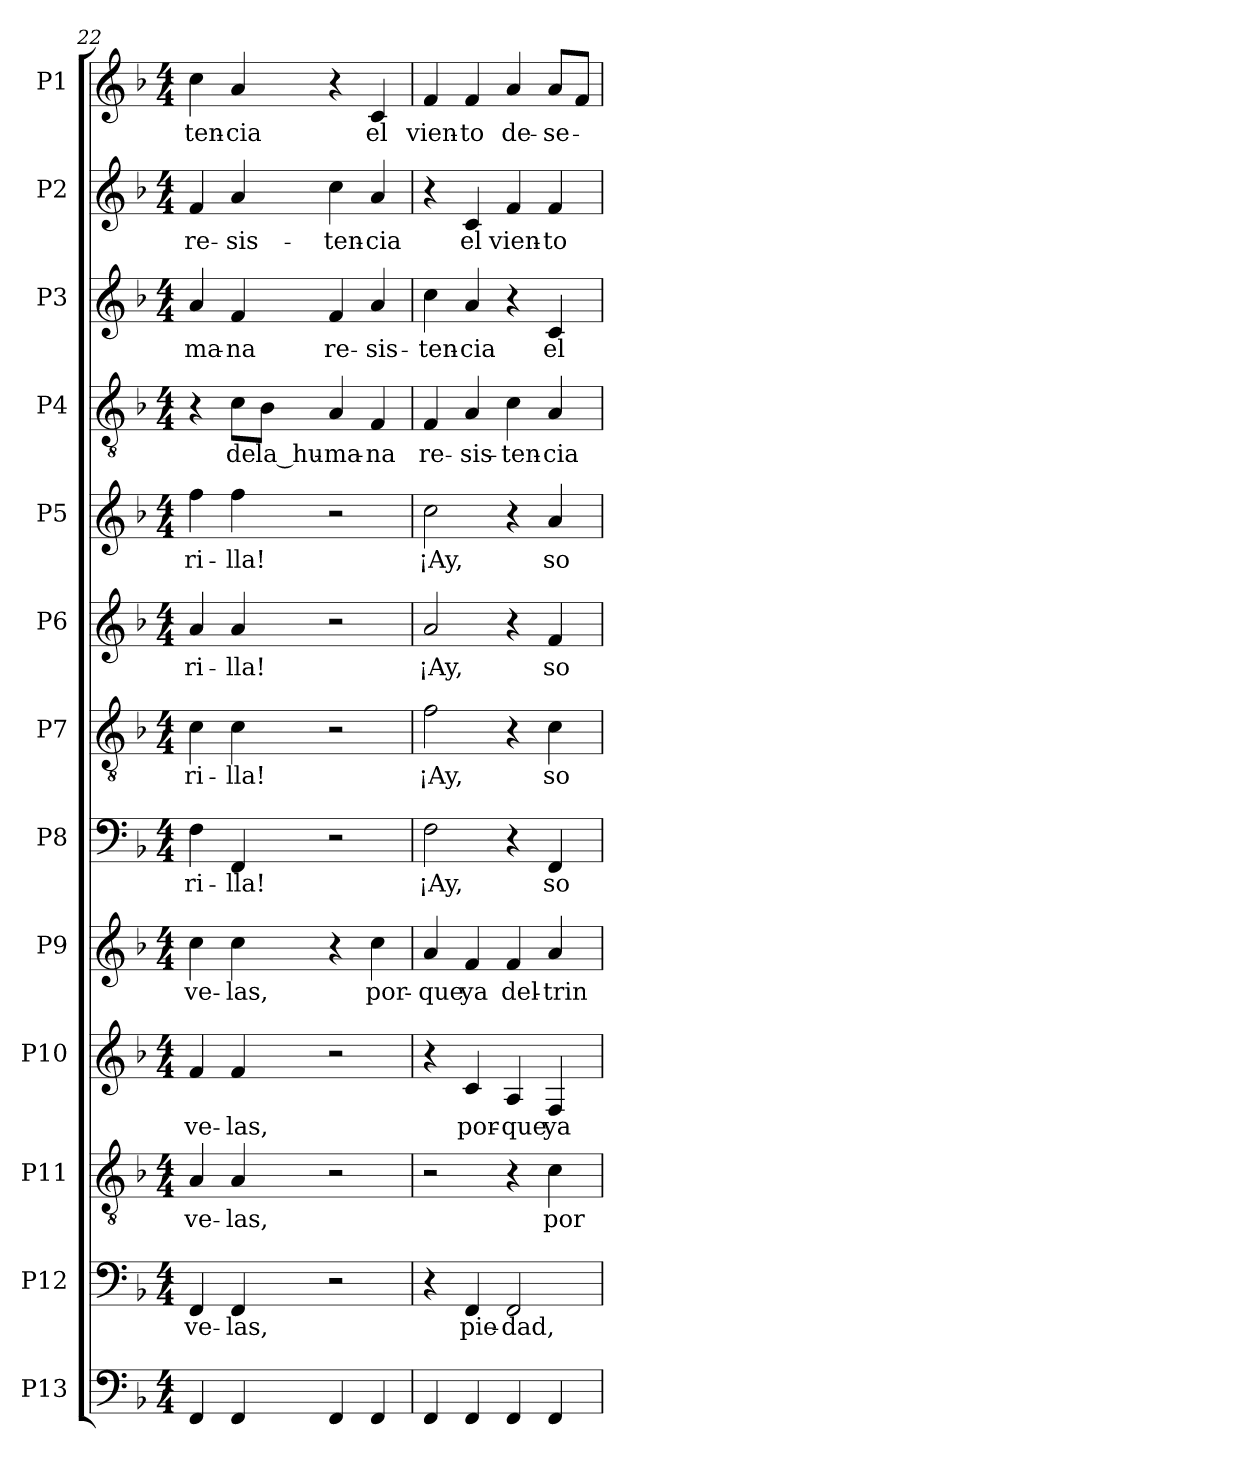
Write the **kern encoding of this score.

**kern	**kern	**text	**kern	**text	**kern	**text	**kern	**text	**kern	**text	**kern	**text	**kern	**text	**kern	**text	**kern	**text	**kern	**text	**kern	**text	**kern	**text
*part13	*part12	*part12	*part11	*part11	*part10	*part10	*part9	*part9	*part8	*part8	*part7	*part7	*part6	*part6	*part5	*part5	*part4	*part4	*part3	*part3	*part2	*part2	*part1	*part1
*staff13	*staff12	*staff12	*staff11	*staff11	*staff10	*staff10	*staff9	*staff9	*staff8	*staff8	*staff7	*staff7	*staff6	*staff6	*staff5	*staff5	*staff4	*staff4	*staff3	*staff3	*staff2	*staff2	*staff1	*staff1
*I"P13	*I"P12	*	*I"P11	*	*I"P10	*	*I"P9	*	*I"P8	*	*I"P7	*	*I"P6	*	*I"P5	*	*I"P4	*	*I"P3	*	*I"P2	*	*I"P1	*
*clefF4	*clefF4	*	*clefGv2	*	*clefG2	*	*clefG2	*	*clefF4	*	*clefGv2	*	*clefG2	*	*clefG2	*	*clefGv2	*	*clefG2	*	*clefG2	*	*clefG2	*
*	*	*	*ITrd7c12	*	*	*	*	*	*	*	*ITrd7c12	*	*	*	*	*	*ITrd7c12	*	*	*	*	*	*	*
*k[b-]	*k[b-]	*	*k[b-]	*	*k[b-]	*	*k[b-]	*	*k[b-]	*	*k[b-]	*	*k[b-]	*	*k[b-]	*	*k[b-]	*	*k[b-]	*	*k[b-]	*	*k[b-]	*
*F:	*F:	*	*F:	*	*F:	*	*F:	*	*F:	*	*F:	*	*F:	*	*F:	*	*F:	*	*F:	*	*F:	*	*F:	*
*M4/4	*M4/4	*	*M4/4	*	*M4/4	*	*M4/4	*	*M4/4	*	*M4/4	*	*M4/4	*	*M4/4	*	*M4/4	*	*M4/4	*	*M4/4	*	*M4/4	*
=22	=22	=22	=22	=22	=22	=22	=22	=22	=22	=22	=22	=22	=22	=22	=22	=22	=22	=22	=22	=22	=22	=22	=22	=22
!	!	!LO:LY:b:color=#000000	!	!	!	!	!	!	!	!	!	!	!	!	!	!	!	!	!	!	!	!	!	!
!	!	!	!	!LO:LY:b:color=#000000	!	!	!	!	!	!	!	!	!	!	!	!	!	!	!	!	!	!	!	!
!	!	!	!	!	!	!LO:LY:b:color=#000000	!	!	!	!	!	!	!	!	!	!	!	!	!	!	!	!	!	!
!	!	!	!	!	!	!	!	!LO:LY:b:color=#000000	!	!	!	!	!	!	!	!	!	!	!	!	!	!	!	!
!	!	!	!	!	!	!	!	!	!	!LO:LY:b:color=#000000	!	!	!	!	!	!	!	!	!	!	!	!	!	!
!	!	!	!	!	!	!	!	!	!	!	!	!LO:LY:b:color=#000000	!	!	!	!	!	!	!	!	!	!	!	!
!	!	!	!	!	!	!	!	!	!	!	!	!	!	!LO:LY:b:color=#000000	!	!	!	!	!	!	!	!	!	!
!	!	!	!	!	!	!	!	!	!	!	!	!	!	!	!	!LO:LY:b:color=#000000	!	!	!	!	!	!	!	!
!	!	!	!	!	!	!	!	!	!	!	!	!	!	!	!	!	!	!	!	!LO:LY:b:color=#000000	!	!	!	!
!	!	!	!	!	!	!	!	!	!	!	!	!	!	!	!	!	!	!	!	!	!	!LO:LY:b:color=#000000	!	!
!	!	!	!	!	!	!	!	!	!	!	!	!	!	!	!	!	!	!	!	!	!	!	!	!LO:LY:b:color=#000000
4FFi/	4FFi/	ve-	4AAi/	ve-	4fi/	ve-	4cci\	ve-	4Fi\	-ri-	4Ci\	-ri-	4ai/	-ri-	4ffi\	-ri-	4r	.	4ai/	-ma-	4fi/	re-	4cci\	-ten-
!	!	!LO:LY:b:color=#000000	!	!	!	!	!	!	!	!	!	!	!	!	!	!	!	!	!	!	!	!	!	!
!	!	!	!	!LO:LY:b:color=#000000	!	!	!	!	!	!	!	!	!	!	!	!	!	!	!	!	!	!	!	!
!	!	!	!	!	!	!LO:LY:b:color=#000000	!	!	!	!	!	!	!	!	!	!	!	!	!	!	!	!	!	!
!	!	!	!	!	!	!	!	!LO:LY:b:color=#000000	!	!	!	!	!	!	!	!	!	!	!	!	!	!	!	!
!	!	!	!	!	!	!	!	!	!	!LO:LY:b:color=#000000	!	!	!	!	!	!	!	!	!	!	!	!	!	!
!	!	!	!	!	!	!	!	!	!	!	!	!LO:LY:b:color=#000000	!	!	!	!	!	!	!	!	!	!	!	!
!	!	!	!	!	!	!	!	!	!	!	!	!	!	!LO:LY:b:color=#000000	!	!	!	!	!	!	!	!	!	!
!	!	!	!	!	!	!	!	!	!	!	!	!	!	!	!	!LO:LY:b:color=#000000	!	!	!	!	!	!	!	!
!	!	!	!	!	!	!	!	!	!	!	!	!	!	!	!	!	!	!LO:LY:b:color=#000000	!	!	!	!	!	!
!	!	!	!	!	!	!	!	!	!	!	!	!	!	!	!	!	!	!	!	!LO:LY:b:color=#000000	!	!	!	!
!	!	!	!	!	!	!	!	!	!	!	!	!	!	!	!	!	!	!	!	!	!	!LO:LY:b:color=#000000	!	!
!	!	!	!	!	!	!	!	!	!	!	!	!	!	!	!	!	!	!	!	!	!	!	!	!LO:LY:b:color=#000000
4FFi/	4FFi/	-las,	4AAi/	-las,	4fi/	-las,	4cci\	-las,	4FFi/	-lla!	4Ci\	-lla!	4ai/	-lla!	4ffi\	-lla!	8Ci\L	de	4fi/	-na	4ai/	-sis-	4ai/	-cia
!	!	!	!	!	!	!	!	!	!	!	!	!	!	!	!	!	!	!LO:LY:b:color=#000000	!	!	!	!	!	!
.	.	.	.	.	.	.	.	.	.	.	.	.	.	.	.	.	8BB-i\J	la_hu-	.	.	.	.	.	.
!	!	!	!	!	!	!	!	!	!	!	!	!	!	!	!	!	!	!LO:LY:b:color=#000000	!	!	!	!	!	!
!	!	!	!	!	!	!	!	!	!	!	!	!	!	!	!	!	!	!	!	!LO:LY:b:color=#000000	!	!	!	!
!	!	!	!	!	!	!	!	!	!	!	!	!	!	!	!	!	!	!	!	!	!	!LO:LY:b:color=#000000	!	!
4FFi/	2r	.	2r	.	2r	.	4r	.	2r	.	2r	.	2r	.	2r	.	4AAi/	-ma-	4fi/	re-	4cci\	-ten-	4r	.
!	!	!	!	!	!	!	!	!LO:LY:b:color=#000000	!	!	!	!	!	!	!	!	!	!	!	!	!	!	!	!
!	!	!	!	!	!	!	!	!	!	!	!	!	!	!	!	!	!	!LO:LY:b:color=#000000	!	!	!	!	!	!
!	!	!	!	!	!	!	!	!	!	!	!	!	!	!	!	!	!	!	!	!LO:LY:b:color=#000000	!	!	!	!
!	!	!	!	!	!	!	!	!	!	!	!	!	!	!	!	!	!	!	!	!	!	!LO:LY:b:color=#000000	!	!
!	!	!	!	!	!	!	!	!	!	!	!	!	!	!	!	!	!	!	!	!	!	!	!	!LO:LY:b:color=#000000
4FFi/	.	.	.	.	.	.	4cci\	por-	.	.	.	.	.	.	.	.	4FFi/	-na	4ai/	-sis-	4ai/	-cia	4ci/	el
=23	=23	=23	=23	=23	=23	=23	=23	=23	=23	=23	=23	=23	=23	=23	=23	=23	=23	=23	=23	=23	=23	=23	=23	=23
!	!	!	!	!	!	!	!	!LO:LY:b:color=#000000	!	!	!	!	!	!	!	!	!	!	!	!	!	!	!	!
!	!	!	!	!	!	!	!	!	!	!LO:LY:b:color=#000000	!	!	!	!	!	!	!	!	!	!	!	!	!	!
!	!	!	!	!	!	!	!	!	!	!	!	!LO:LY:b:color=#000000	!	!	!	!	!	!	!	!	!	!	!	!
!	!	!	!	!	!	!	!	!	!	!	!	!	!	!LO:LY:b:color=#000000	!	!	!	!	!	!	!	!	!	!
!	!	!	!	!	!	!	!	!	!	!	!	!	!	!	!	!LO:LY:b:color=#000000	!	!	!	!	!	!	!	!
!	!	!	!	!	!	!	!	!	!	!	!	!	!	!	!	!	!	!LO:LY:b:color=#000000	!	!	!	!	!	!
!	!	!	!	!	!	!	!	!	!	!	!	!	!	!	!	!	!	!	!	!LO:LY:b:color=#000000	!	!	!	!
!	!	!	!	!	!	!	!	!	!	!	!	!	!	!	!	!	!	!	!	!	!	!	!	!LO:LY:b:color=#000000
4FFi/	4r	.	2r	.	4r	.	4ai/	-que	2Fi\	¡Ay,	2Fi\	¡Ay,	2ai/	¡Ay,	2cci\	¡Ay,	4FFi/	re-	4cci\	-ten-	4r	.	4fi/	vien-
!	!	!LO:LY:b:color=#000000	!	!	!	!	!	!	!	!	!	!	!	!	!	!	!	!	!	!	!	!	!	!
!	!	!	!	!	!	!LO:LY:b:color=#000000	!	!	!	!	!	!	!	!	!	!	!	!	!	!	!	!	!	!
!	!	!	!	!	!	!	!	!LO:LY:b:color=#000000	!	!	!	!	!	!	!	!	!	!	!	!	!	!	!	!
!	!	!	!	!	!	!	!	!	!	!	!	!	!	!	!	!	!	!LO:LY:b:color=#000000	!	!	!	!	!	!
!	!	!	!	!	!	!	!	!	!	!	!	!	!	!	!	!	!	!	!	!LO:LY:b:color=#000000	!	!	!	!
!	!	!	!	!	!	!	!	!	!	!	!	!	!	!	!	!	!	!	!	!	!	!LO:LY:b:color=#000000	!	!
!	!	!	!	!	!	!	!	!	!	!	!	!	!	!	!	!	!	!	!	!	!	!	!	!LO:LY:b:color=#000000
4FFi/	4FFi/	pie-	.	.	4ci/	por-	4fi/	ya	.	.	.	.	.	.	.	.	4AAi/	-sis-	4ai/	-cia	4ci/	el	4fi/	-to
!	!	!LO:LY:b:color=#000000	!	!	!	!	!	!	!	!	!	!	!	!	!	!	!	!	!	!	!	!	!	!
!	!	!	!	!	!	!LO:LY:b:color=#000000	!	!	!	!	!	!	!	!	!	!	!	!	!	!	!	!	!	!
!	!	!	!	!	!	!	!	!LO:LY:b:color=#000000	!	!	!	!	!	!	!	!	!	!	!	!	!	!	!	!
!	!	!	!	!	!	!	!	!	!	!	!	!	!	!	!	!	!	!LO:LY:b:color=#000000	!	!	!	!	!	!
!	!	!	!	!	!	!	!	!	!	!	!	!	!	!	!	!	!	!	!	!	!	!LO:LY:b:color=#000000	!	!
!	!	!	!	!	!	!	!	!	!	!	!	!	!	!	!	!	!	!	!	!	!	!	!	!LO:LY:b:color=#000000
4FFi/	2FFi/	-dad,	4r	.	4Ai/	-que	4fi/	del-	4r	.	4r	.	4r	.	4r	.	4Ci\	-ten-	4r	.	4fi/	vien-	4ai/	de-
!	!	!	!	!LO:LY:b:color=#000000	!	!	!	!	!	!	!	!	!	!	!	!	!	!	!	!	!	!	!	!
!	!	!	!	!	!	!LO:LY:b:color=#000000	!	!	!	!	!	!	!	!	!	!	!	!	!	!	!	!	!	!
!	!	!	!	!	!	!	!	!LO:LY:b:color=#000000	!	!	!	!	!	!	!	!	!	!	!	!	!	!	!	!
!	!	!	!	!	!	!	!	!	!	!LO:LY:b:color=#000000	!	!	!	!	!	!	!	!	!	!	!	!	!	!
!	!	!	!	!	!	!	!	!	!	!	!	!LO:LY:b:color=#000000	!	!	!	!	!	!	!	!	!	!	!	!
!	!	!	!	!	!	!	!	!	!	!	!	!	!	!LO:LY:b:color=#000000	!	!	!	!	!	!	!	!	!	!
!	!	!	!	!	!	!	!	!	!	!	!	!	!	!	!	!LO:LY:b:color=#000000	!	!	!	!	!	!	!	!
!	!	!	!	!	!	!	!	!	!	!	!	!	!	!	!	!	!	!LO:LY:b:color=#000000	!	!	!	!	!	!
!	!	!	!	!	!	!	!	!	!	!	!	!	!	!	!	!	!	!	!	!LO:LY:b:color=#000000	!	!	!	!
!	!	!	!	!	!	!	!	!	!	!	!	!	!	!	!	!	!	!	!	!	!	!LO:LY:b:color=#000000	!	!
!	!	!	!	!	!	!	!	!	!	!	!	!	!	!	!	!	!	!	!	!	!	!	!	!LO:LY:b:color=#000000
4FFi/	.	.	4Ci\	por-	4Fi/	ya	4ai/	-trin-	4FFi/	so-	4Ci\	so-	4fi/	so-	4ai/	so-	4AAi/	-cia	4ci/	el	4fi/	-to	8ai/L	-se-
.	.	.	.	.	.	.	.	.	.	.	.	.	.	.	.	.	.	.	.	.	.	.	8fi/J	.
=	=	=	=	=	=	=	=	=	=	=	=	=	=	=	=	=	=	=	=	=	=	=	=	=
*-	*-	*-	*-	*-	*-	*-	*-	*-	*-	*-	*-	*-	*-	*-	*-	*-	*-	*-	*-	*-	*-	*-	*-	*-
